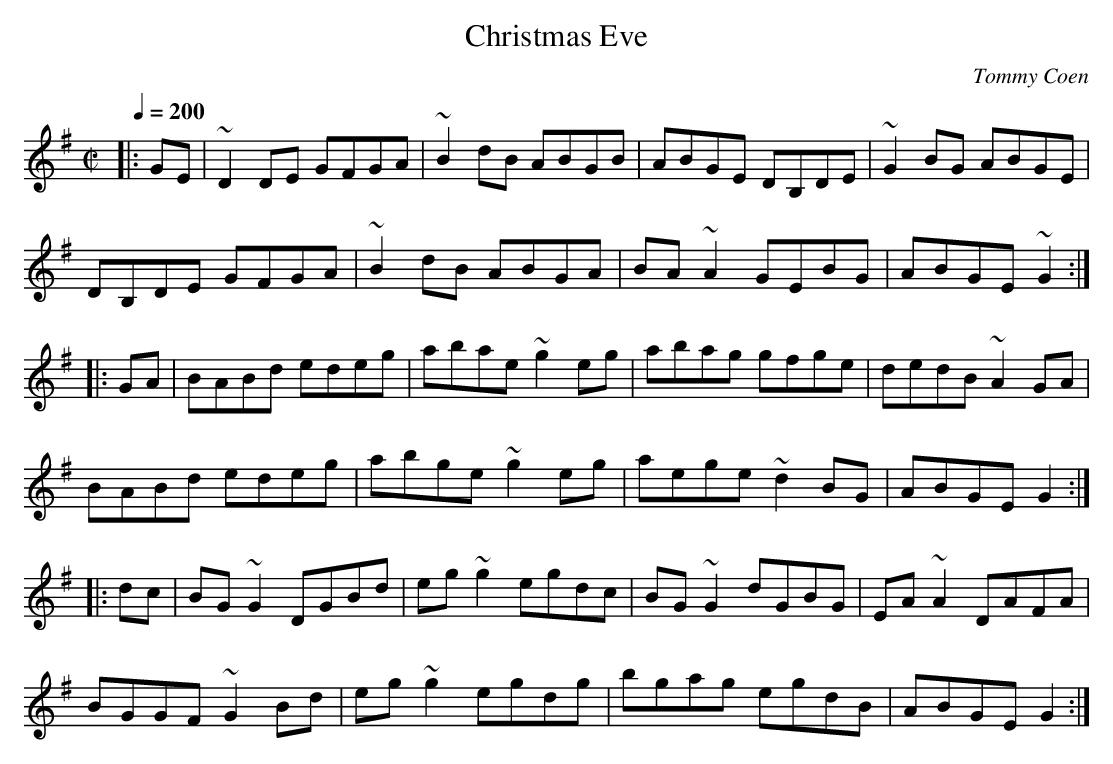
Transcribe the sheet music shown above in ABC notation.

X:1
T:Christmas Eve
C:Tommy Coen
E:9
M:C|
L:1/8
Q:1/4=200
K:G
|:GE|~D2DE GFGA|~B2dB ABGB|ABGE DB,DE|~G2BG ABGE|
DB,DE GFGA|~B2dB ABGA|BA~A2 GEBG|ABGE ~G2:|
|:GA|BABd edeg|abae ~g2eg|abag gfge|dedB ~A2GA|
BABd edeg|abge ~g2eg|aege ~d2BG|ABGE G2:|
|:dc|BG~G2 DGBd|eg~g2 egdc|BG~G2 dGBG|EA~A2 DAFA|
BGGF ~G2Bd|eg~g2 egdg|bgag egdB|ABGE G2:|
